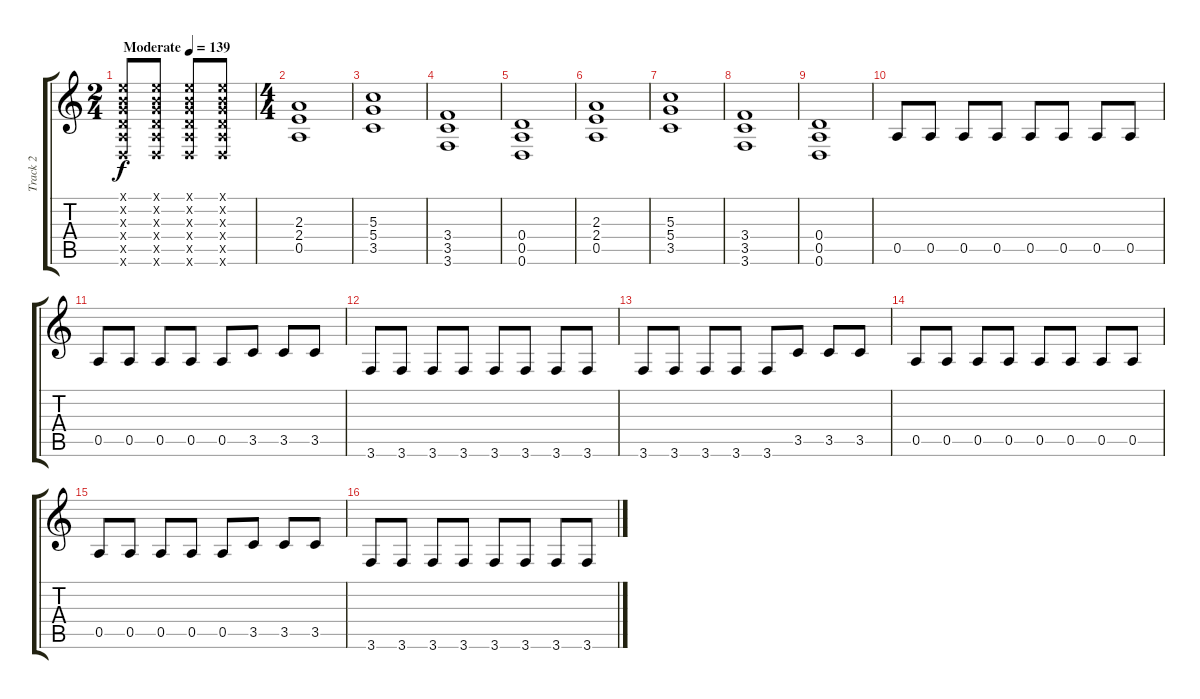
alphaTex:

\track ("Track 2" "Track 2") {instrument distortionguitar}
\staff {score tabs}
\tuning (E4 B3 G3 D3 A2 D2) {hide}
\ts (2 4)
\tempo (139 "Moderate")
\clef g2
\ks c
(0.1{x} 0.2{x} 0.3{x} 0.4{x} 0.5{x} 0.6{x}).8{dy f instrument distortionguitar} (0.1{x} 0.2{x} 0.3{x} 0.4{x} 0.5{x} 0.6{x}).8 (0.1{x} 0.2{x} 0.3{x} 0.4{x} 0.5{x} 0.6{x}).8 (0.1{x} 0.2{x} 0.3{x} 0.4{x} 0.5{x} 0.6{x}).8 |
\ts (4 4)
(2.3 2.4 0.5).1 |
(5.3 5.4 3.5).1 |
(3.4 3.5 3.6).1 |
(0.4 0.5 0.6).1 |
(2.3 2.4 0.5).1 |
(5.3 5.4 3.5).1 |
(3.4 3.5 3.6).1 |
(0.4 0.5 0.6).1 |
0.5.8 0.5.8 0.5.8 0.5.8 0.5.8 0.5.8 0.5.8 0.5.8 |
0.5.8 0.5.8 0.5.8 0.5.8 0.5.8 3.5.8 3.5.8 3.5.8 |
3.6.8 3.6.8 3.6.8 3.6.8 3.6.8 3.6.8 3.6.8 3.6.8 |
3.6.8 3.6.8 3.6.8 3.6.8 3.6.8 3.5.8 3.5.8 3.5.8 |
0.5.8 0.5.8 0.5.8 0.5.8 0.5.8 0.5.8 0.5.8 0.5.8 |
0.5.8 0.5.8 0.5.8 0.5.8 0.5.8 3.5.8 3.5.8 3.5.8 |
3.6.8 3.6.8 3.6.8 3.6.8 3.6.8 3.6.8 3.6.8 3.6.8
